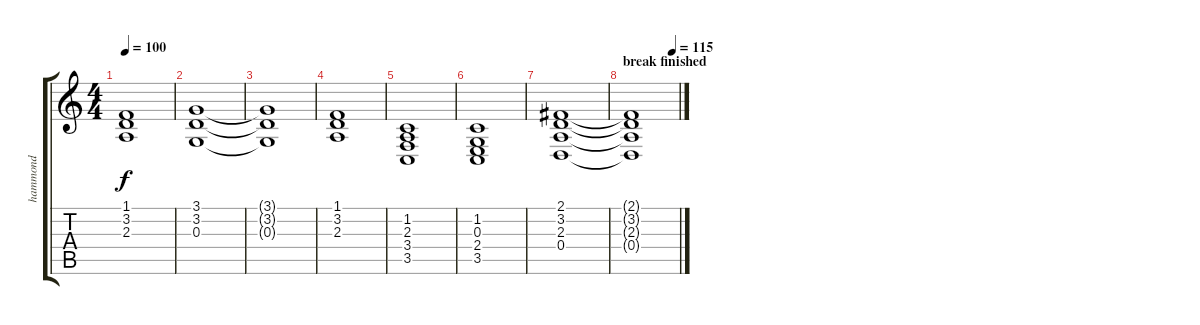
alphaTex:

\track ("hammond" "hammond") {instrument drawbarorgan}
\staff {score tabs}
\tuning (E4 B3 G3 D3 A2 E2) {hide}
\ts (4 4)
\tempo 100
\clef g2
\ks c
(1.1{t} 3.2{t} 2.3{t}).1{dy f} |
(3.1 3.2 0.3).1 |
(3.1{t} 3.2{t} 0.3{t}).1 |
(1.1 3.2 2.3).1 |
(1.2 2.3 3.4 3.5).1 |
(1.2 0.3 2.4 3.5).1 |
(2.1 3.2 2.3 0.4).1 |
\section ("" "break finished")
\tempo (115 0.875)
(2.1{t} 3.2{t} 2.3{t} 0.4{t}).1
